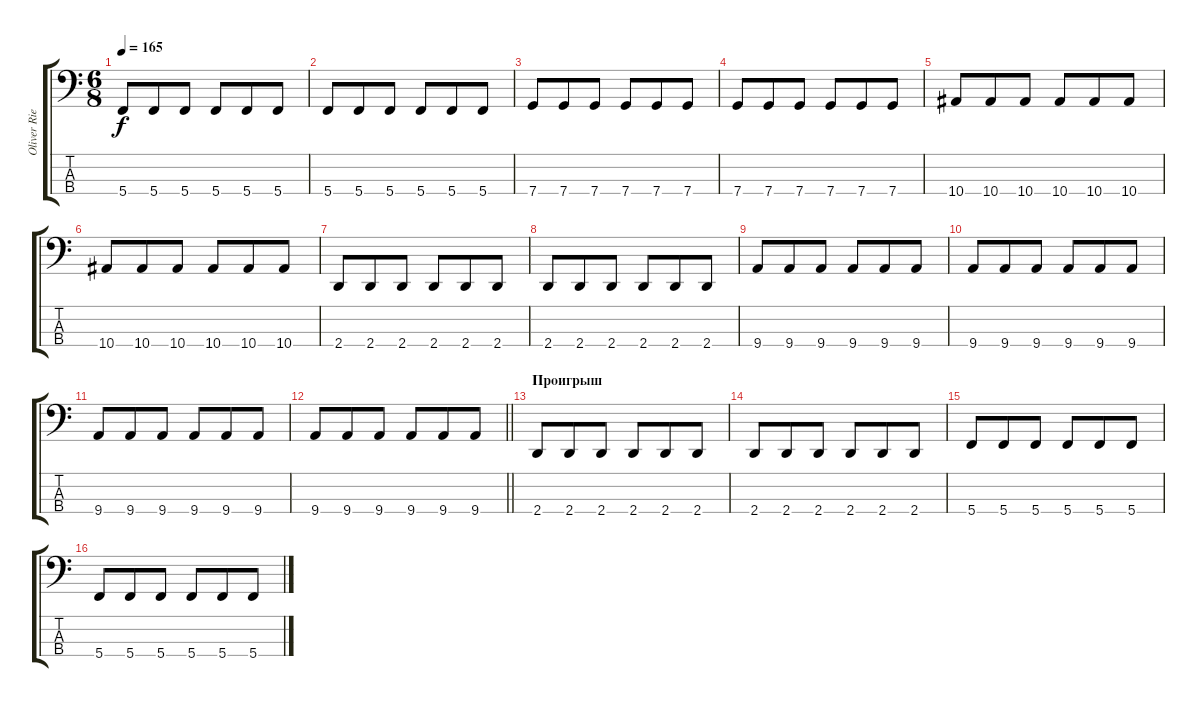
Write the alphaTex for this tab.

\track ("Oliver Riedel" "Oliver Rie") {instrument electricbassfinger}
\staff {score tabs}
\tuning (E2 C2 G1 C1) {hide}
\ts (6 8)
\tempo 165
\clef f4
\ks c
5.4.8{dy f} 5.4.8 5.4.8 5.4.8 5.4.8 5.4.8 |
5.4.8 5.4.8 5.4.8 5.4.8 5.4.8 5.4.8 |
7.4.8 7.4.8 7.4.8 7.4.8 7.4.8 7.4.8 |
7.4.8 7.4.8 7.4.8 7.4.8 7.4.8 7.4.8 |
10.4.8 10.4.8 10.4.8 10.4.8 10.4.8 10.4.8 |
10.4.8 10.4.8 10.4.8 10.4.8 10.4.8 10.4.8 |
2.4.8 2.4.8 2.4.8 2.4.8 2.4.8 2.4.8 |
2.4.8 2.4.8 2.4.8 2.4.8 2.4.8 2.4.8 |
9.4.8 9.4.8 9.4.8 9.4.8 9.4.8 9.4.8 |
9.4.8 9.4.8 9.4.8 9.4.8 9.4.8 9.4.8 |
9.4.8 9.4.8 9.4.8 9.4.8 9.4.8 9.4.8 |
\barLineRight lightlight
9.4.8 9.4.8 9.4.8 9.4.8 9.4.8 9.4.8 |
\section ("" "Проигрыш")
2.4.8 2.4.8 2.4.8 2.4.8 2.4.8 2.4.8 |
2.4.8 2.4.8 2.4.8 2.4.8 2.4.8 2.4.8 |
5.4.8 5.4.8 5.4.8 5.4.8 5.4.8 5.4.8 |
5.4.8 5.4.8 5.4.8 5.4.8 5.4.8 5.4.8
